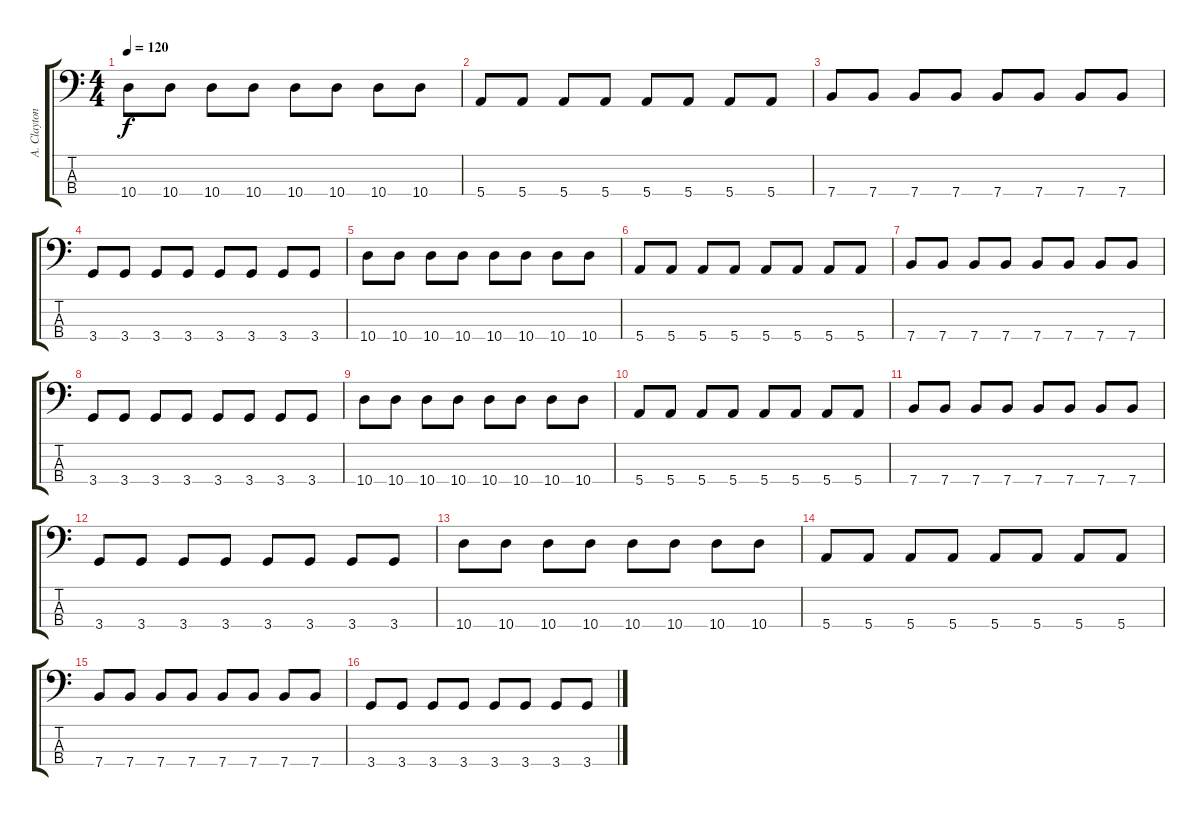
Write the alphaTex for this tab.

\track ("A. Clayton" "A. Clayton") {instrument electricbassfinger}
\staff {score tabs}
\tuning (G2 D2 A1 E1) {hide}
\ts (4 4)
\tempo 120
\clef f4
\ks c
10.4.8{dy f} 10.4.8 10.4.8 10.4.8 10.4.8 10.4.8 10.4.8 10.4.8 |
5.4.8 5.4.8 5.4.8 5.4.8 5.4.8 5.4.8 5.4.8 5.4.8 |
7.4.8 7.4.8 7.4.8 7.4.8 7.4.8 7.4.8 7.4.8 7.4.8 |
3.4.8 3.4.8 3.4.8 3.4.8 3.4.8 3.4.8 3.4.8 3.4.8 |
10.4.8 10.4.8 10.4.8 10.4.8 10.4.8 10.4.8 10.4.8 10.4.8 |
5.4.8 5.4.8 5.4.8 5.4.8 5.4.8 5.4.8 5.4.8 5.4.8 |
7.4.8 7.4.8 7.4.8 7.4.8 7.4.8 7.4.8 7.4.8 7.4.8 |
3.4.8 3.4.8 3.4.8 3.4.8 3.4.8 3.4.8 3.4.8 3.4.8 |
10.4.8 10.4.8 10.4.8 10.4.8 10.4.8 10.4.8 10.4.8 10.4.8 |
5.4.8 5.4.8 5.4.8 5.4.8 5.4.8 5.4.8 5.4.8 5.4.8 |
7.4.8 7.4.8 7.4.8 7.4.8 7.4.8 7.4.8 7.4.8 7.4.8 |
3.4.8 3.4.8 3.4.8 3.4.8 3.4.8 3.4.8 3.4.8 3.4.8 |
10.4.8 10.4.8 10.4.8 10.4.8 10.4.8 10.4.8 10.4.8 10.4.8 |
5.4.8 5.4.8 5.4.8 5.4.8 5.4.8 5.4.8 5.4.8 5.4.8 |
7.4.8 7.4.8 7.4.8 7.4.8 7.4.8 7.4.8 7.4.8 7.4.8 |
3.4.8 3.4.8 3.4.8 3.4.8 3.4.8 3.4.8 3.4.8 3.4.8
